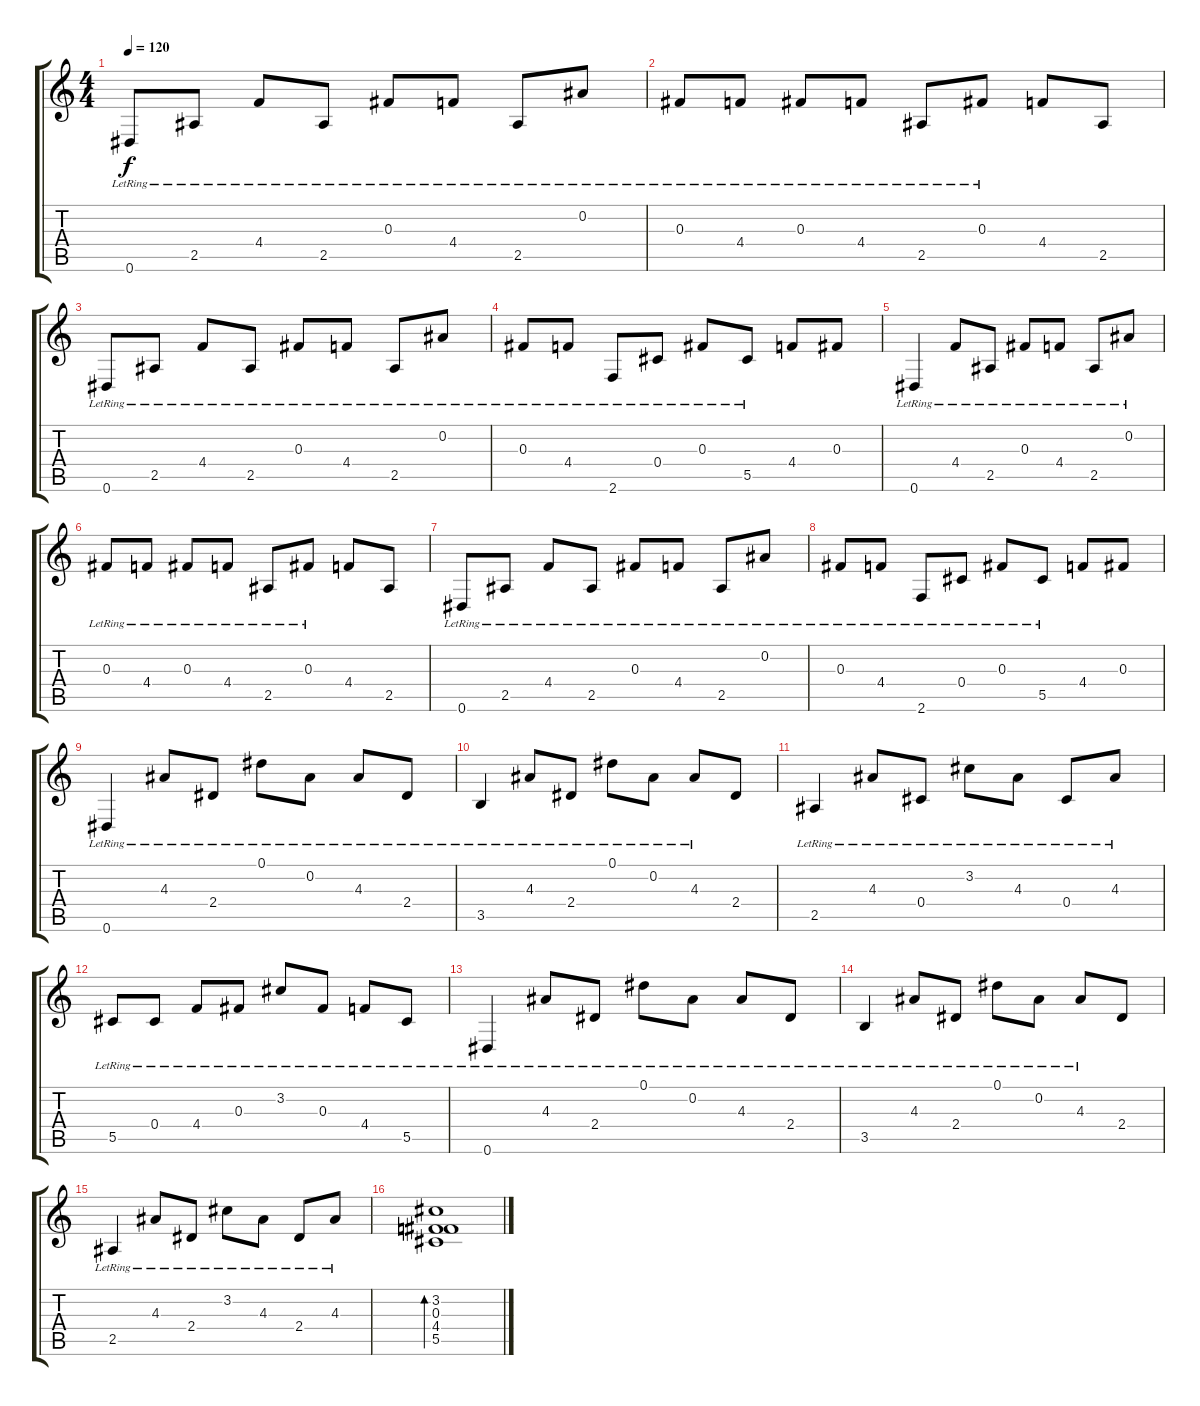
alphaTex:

\track (" " " ") {instrument electricguitarclean}
\staff {score tabs}
\tuning (Eb4 Bb3 Gb3 Db3 Ab2 Eb2) {hide}
\ts (4 4)
\tempo 120
\clef g2
\ks c
0.6{lr}.8{dy f instrument electricguitarclean} 2.5{lr}.8 4.4{lr}.8 2.5{lr}.8 0.3{lr}.8 4.4{lr}.8 2.5{lr}.8 0.2{lr}.8 |
0.3{lr}.8 4.4{lr}.8 0.3{lr}.8 4.4{lr}.8 2.5{lr}.8 0.3{lr}.8 4.4.8 2.5.8 |
0.6{lr}.8 2.5{lr}.8 4.4{lr}.8 2.5{lr}.8 0.3{lr}.8 4.4{lr}.8 2.5{lr}.8 0.2{lr}.8 |
0.3{lr}.8 4.4{lr}.8 2.6{lr}.8 0.4{lr}.8 0.3{lr}.8 5.5{lr}.8 4.4.8 0.3.8 |
0.6{lr}.4 4.4{lr}.8 2.5{lr}.8 0.3{lr}.8 4.4{lr}.8 2.5{lr}.8 0.2{lr}.8 |
0.3{lr}.8 4.4{lr}.8 0.3{lr}.8 4.4{lr}.8 2.5{lr}.8 0.3{lr}.8 4.4.8 2.5.8 |
0.6{lr}.8 2.5{lr}.8 4.4{lr}.8 2.5{lr}.8 0.3{lr}.8 4.4{lr}.8 2.5{lr}.8 0.2{lr}.8 |
0.3{lr}.8 4.4{lr}.8 2.6{lr}.8 0.4{lr}.8 0.3{lr}.8 5.5{lr}.8 4.4.8 0.3.8 |
0.6{lr}.4 4.3{lr}.8 2.4{lr}.8 0.1{lr}.8 0.2{lr}.8 4.3{lr}.8 2.4{lr}.8 |
3.5{lr}.4 4.3{lr}.8 2.4{lr}.8 0.1{lr}.8 0.2{lr}.8 4.3{lr}.8 2.4.8 |
2.5{lr}.4 4.3{lr}.8 0.4{lr}.8 3.2{lr}.8 4.3{lr}.8 0.4{lr}.8 4.3{lr}.8 |
5.5{lr}.8 0.4{lr}.8 4.4{lr}.8 0.3{lr}.8 3.2{lr}.8 0.3{lr}.8 4.4{lr}.8 5.5{lr}.8 |
0.6{lr}.4 4.3{lr}.8 2.4{lr}.8 0.1{lr}.8 0.2{lr}.8 4.3{lr}.8 2.4{lr}.8 |
3.5{lr}.4 4.3{lr}.8 2.4{lr}.8 0.1{lr}.8 0.2{lr}.8 4.3{lr}.8 2.4.8 |
2.5{lr}.4 4.3{lr}.8 2.4{lr}.8 3.2{lr}.8 4.3{lr}.8 2.4{lr}.8 4.3{lr}.8 |
(3.2 0.3 4.4 5.5).1{bd 480}
